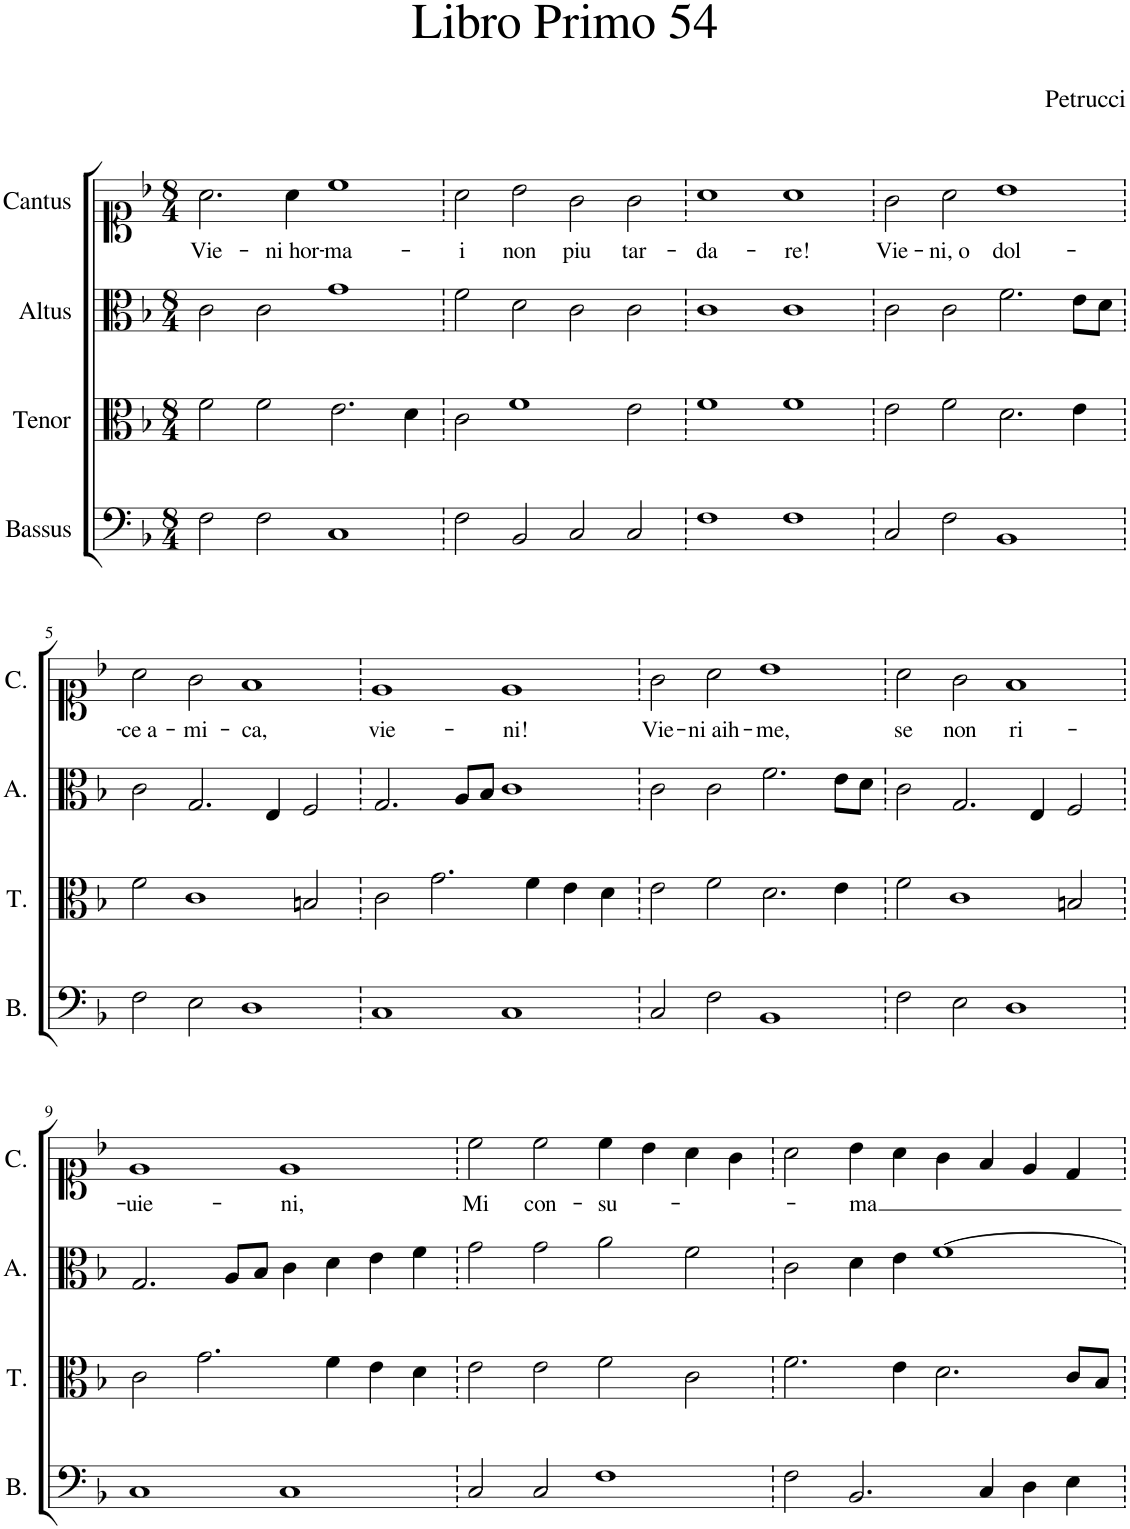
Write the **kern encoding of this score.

**kern	**kern	**kern	**kern	**text
*part4	*part3	*part2	*part1	*part1
*staff4	*staff3	*staff2	*staff1	*staff1
*I"Bassus	*I"Tenor	*I"Altus	*I"Cantus	*
*I'B.	*I'T.	*I'A.	*I'C.	*
*clefF4	*clefC3	*clefC3	*clefC1	*
*k[b-]	*k[b-]	*k[b-]	*k[b-]	*
*M8/4	*M8/4	*M8/4	*M8/4	*
=1	=1	=1	=1	=1
!	!	!	!	!LO:LY:b
2F\	2f\	2c\	2.a\	Vie-
2F\	2f\	2c\	.	.
!	!	!	!	!LO:LY:b
.	.	.	4a\	-ni hor-
!	!	!	!	!LO:LY:b
1C	2.e\	1g	1cc	-ma-
.	4d\	.	.	.
=2	=2	=2	=2	=2
!	!	!	!	!LO:LY:b
2F\	2c\	2f\	2a\	-i
!	!	!	!	!LO:LY:b
2BB-/	1f	2d\	2b-\	non
!	!	!	!	!LO:LY:b
2C/	.	2c\	2g\	piu
!	!	!	!	!LO:LY:b
2C/	2e\	2c\	2g\	tar-
=3	=3	=3	=3	=3
!	!	!	!	!LO:LY:b
1F	1f	1c	1a	-da-
!	!	!	!	!LO:LY:b
1F	1f	1c	1a	-re!
=4	=4	=4	=4	=4
!	!	!	!	!LO:LY:b
2C/	2e\	2c\	2g\	Vie-
!	!	!	!	!LO:LY:b
2F\	2f\	2c\	2a\	-ni, o
!	!	!	!	!LO:LY:b
1BB-	2.d\	2.f\	1b-	dol-
.	4e\	8e\L	.	.
.	.	8d\J	.	.
!!LO:LB:g=z
=5	=5	=5	=5	=5
!	!	!	!	!LO:LY:b
2F\	2f\	2c\	2a\	-ce a-
!	!	!	!	!LO:LY:b
2E\	1c	2.G/	2g\	-mi-
!	!	!	!	!LO:LY:b
1D	.	.	1f	-ca,
.	.	4E/	.	.
.	2Bn/	2F/	.	.
=6	=6	=6	=6	=6
!	!	!	!	!LO:LY:b
1C	2c\	2.G/	1e	vie-
.	2.g\	.	.	.
.	.	8A/L	.	.
.	.	8B-/J	.	.
!	!	!	!	!LO:LY:b
1C	.	1c	1e	-ni!
.	4f\	.	.	.
.	4e\	.	.	.
.	4d\	.	.	.
=7	=7	=7	=7	=7
!	!	!	!	!LO:LY:b
2C/	2e\	2c\	2g\	Vie-
!	!	!	!	!LO:LY:b
2F\	2f\	2c\	2a\	-ni aih-
!	!	!	!	!LO:LY:b
1BB-	2.d\	2.f\	1b-	-me,
.	4e\	8e\L	.	.
.	.	8d\J	.	.
=8	=8	=8	=8	=8
!	!	!	!	!LO:LY:b
2F\	2f\	2c\	2a\	se
!	!	!	!	!LO:LY:b
2E\	1c	2.G/	2g\	non
!	!	!	!	!LO:LY:b
1D	.	.	1f	ri-
.	.	4E/	.	.
.	2Bn/	2F/	.	.
!!LO:LB:g=z
=9	=9	=9	=9	=9
!	!	!	!	!LO:LY:b
1C	2c\	2.G/	1e	-uie-
.	2.g\	.	.	.
.	.	8A/L	.	.
.	.	8B-/J	.	.
!	!	!	!	!LO:LY:b
1C	.	4c\	1e	-ni,
.	4f\	4d\	.	.
.	4e\	4e\	.	.
.	4d\	4f\	.	.
=10	=10	=10	=10	=10
!	!	!	!	!LO:LY:b
2C/	2e\	2g\	2cc\	Mi
!	!	!	!	!LO:LY:b
2C/	2e\	2g\	2cc\	con-
!	!	!	!	!LO:LY:b
1F	2f\	2a\	4cc\	-su-
.	.	.	4b-\	.
.	2c\	2f\	4a\	.
.	.	.	4g\	.
=11	=11	=11	=11	=11
2F\	2.f\	2c\	2a\	.
!	!	!	!	!LO:LY:b
2.BB-/	.	4d\	4b-\	-ma
.	4e\	4e\	4a\	.
.	2.d\	[1f	4g\	.
4C/	.	.	4f/	.
4D\	.	.	4e/	.
4E\	8c/L	.	4d/	.
.	8B-/J	.	.	.
=	=	=	=	=
*-	*-	*-	*-	*-
